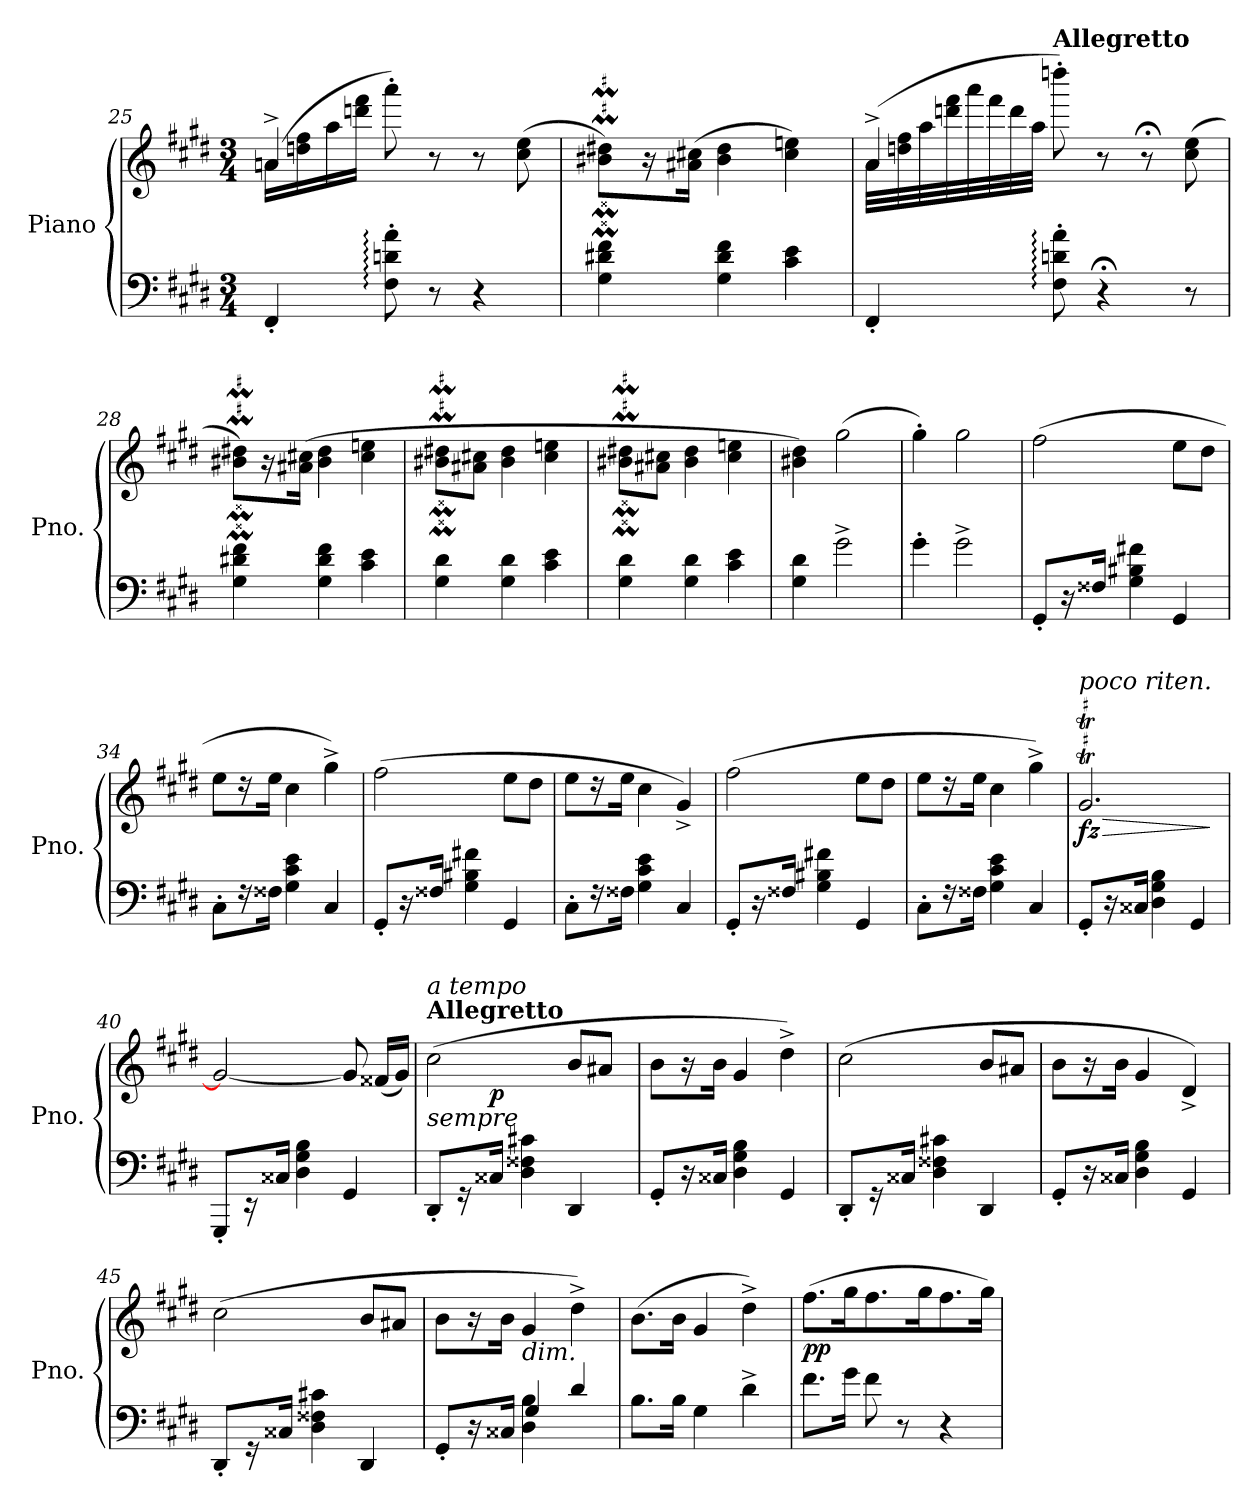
**kern	**kern	**dynam
*part1	*part1	*part1
*staff2	*staff1	*staff1/2
*I"Piano	*	*
*I'Pno.	*	*
*clefF4	*clefG2	*
*k[f#c#g#d#]	*k[f#c#g#d#]	*
*M3/4	*M3/4	*
=25	=25	=25
*	*^	*
4FF#'/	(>4an^/	16a\LL	.
.	.	16ddn!\ 16ff#!\	.
.	.	16aa!\	.
.	.	16dddn!\ 16fff#!\JJ	.
8F#\:' 8dn\:' 8a\:'	8reyy	8aaa'\)	.
8r	8r	4.ryy	.
4r	8r	.	.
.	(>8cc#\ 8ee\	.	.
*	*v	*v	*
=26	=26	=26
4G#\ 4d#X\ 4f#\	8b#X\M 8dd#X\ML)	.
.	16r	.
.	(>16a#X\ 16cc#\Jk	.
4G#\ 4d#\ 4f#\	4b#\ 4dd#\	.
4c#\ 4e\	4cc#\ 4ee\)	.
!!LO:PB:g=z
=27	=27	=27
*	*MM86	*
*	*^	*
4FF#'/	(>4a^/	32a\LLL	.
.	.	32ddn!\ 32ff#!\	.
.	.	32aa!\	.
.	.	32dddn!\ 32fff#!\	.
.	.	32aaa!\	.
.	.	32fff#!\	.
.	.	32ddd!\	.
.	.	32aa!\JJJ	.
!	!LO:TX:a:B:t=Allegretto	!	!
8F#\:' 8dn\:' 8a\:'	8reyy	8ddddn'\)	.
4r;<	8r	4.ryy	.
.	8r;<	.	.
8r	(>8cc#\ 8ee\	.	.
*	*v	*v	*
=28	=28	=28
4G#\ 4d#X\ 4f#\	8b#X\M 8dd#X\ML)	.
.	16r	.
.	(>16a#X\ 16cc#\Jk	.
4G#\ 4d#\ 4f#\	4b#\ 4dd#\	.
4c#\ 4e\	4cc#\ 4ee\	.
=29	=29	=29
4G#\ 4d#\	8b#X\M 8dd#X\ML	.
.	8a#X\ 8cc#\J	.
4G#\ 4d#\	4b#\ 4dd#\	.
4c#\ 4e\	4cc#\ 4ee\	.
=30	=30	=30
4G#\ 4d#\	8b#X\M 8dd#X\ML	.
.	8a#X\ 8cc#\J	.
4G#\ 4d#\	4b#\ 4dd#\	.
4c#\ 4e\	4cc#\ 4ee\	.
=31	=31	=31
4G#\ 4d#\	4b#X\ 4dd#\)	.
2g#^\	(>2gg#\	.
=32	=32	=32
4g#'\	4gg#'\)	.
2g#^\	2gg#\	.
!!LO:LB:g=z
=33	=33	=33
8GG#'/L	(>2ff#\	.
16r	.	.
16F##X/Jk	.	.
4G#\ 4B#X\ 4f#X\	.	.
4GG#/	8ee\L	.
.	8dd#\J	.
=34	=34	=34
8C#'\L	8ee\L	.
16r	16rdd	.
16F##X\Jk	16ee\Jk	.
4G#\ 4c#\ 4e\	4cc#\	.
4C#/	4gg#^\)	.
=35	=35	=35
8GG#'/L	(>2ff#\	.
16r	.	.
16F##X/Jk	.	.
4G#\ 4B#X\ 4f#X\	.	.
4GG#/	8ee\L	.
.	8dd#\J	.
=36	=36	=36
8C#'\L	8ee\L	.
16r	16rdd	.
16F##X\Jk	16ee\Jk	.
4G#\ 4c#\ 4e\	4cc#\	.
4C#/	4g#^/)	.
=37	=37	=37
8GG#'/L	(>2ff#\	.
16r	.	.
16F##X/Jk	.	.
4G#\ 4B#X\ 4f#X\	.	.
4GG#/	8ee\L	.
.	8dd#\J	.
=38	=38	=38
8C#'\L	8ee\L	.
16r	16rdd	.
16F##X\Jk	16ee\Jk	.
4G#\ 4c#\ 4e\	4cc#\	.
4C#/	4gg#^\)	.
!!LO:LB:g=z
=39	=39	=39
*	*MM110	*
!	!LO:TX:a:i:t=poco riten.	!
!	!	!LO:HP:b
!	!	!LO:DY:n=1:b
8GG#'/L	[2.g#/T 2.a#X/yyT	> fz
16r	.	.
16C##X/Jk	.	.
*	*MM105	*
4D#\ 4G#\ 4B\	.	.
*	*MM100	*
4GG#/	.	.
.	.	]
=40	=40	=40
*	*MM95	*
8GGG#'/L	2g#/_	.
16r	.	.
16C##X/Jk	.	.
*	*MM90	*
4D#\ 4G#\ 4B\	.	.
*	*MM85	*
4GG#/	8g#/]	.
.	(<16f##X/LL	.
.	16g#/JJ)	.
=41	=41	=41
*	*^	*
!	!LO:TX:b:i:t=sempre	!	!
!	!LO:TX:a:B:t=Allegretto	!	!
!	!LO:TX:a:i:t=a tempo	!	!
8DD#'/L	(>2cc#\	8.ryy	.
16r	.	.	.
!	!	!	!LO:DY:b
16C##X/Jk	.	2ryy	p
4D#\ 4F##X\ 4c#X\	.	.	.
4DD#/	8b/L	.	.
.	8a#X/J	.	.
.	.	16ryy	.
*	*v	*v	*
=42	=42	=42
8GG#'/L	8b\L	.
16r	16r	.
16C##X/Jk	16b\Jk	.
4D#\ 4G#\ 4B\	4g#/	.
4GG#/	4dd#^\)	.
=43	=43	=43
8DD#'/L	(>2cc#\	.
16r	.	.
16C##X/Jk	.	.
4D#\ 4F##X\ 4c#X\	.	.
4DD#/	8b/L	.
.	8a#X/J	.
!!LO:LB:g=z
=44	=44	=44
8GG#'/L	8b\L	.
16r	16r	.
16C##X/Jk	16b\Jk	.
4D#\ 4G#\ 4B\	4g#/	.
4GG#/	4d#^/)	.
=45	=45	=45
8DD#'/L	(>2cc#\	.
16r	.	.
16C##X/Jk	.	.
4D#\ 4F##X\ 4c#X\	.	.
4DD#/	8b/L	.
.	8a#X/J	.
=46	=46	=46
*^	*	*
8GG#'/L	4ryy	8b\L	.
16r	.	16r	.
16C##X/Jk	.	16b\Jk	.
!	!	!LO:TX:b:i:t=dim.	!
4D#\ 4B\	4G#/	4g#/	.
4rEEyy	4d#/	4dd#^\)	.
*v	*v	*	*
=47	=47	=47
8.B\L	(>8.b\L	.
16B\Jk	16b\Jk	.
4G#\	4g#/	.
4d#^\	4dd#^\)	.
=48	=48	=48
!	!	!LO:DY:b
8.f#\L	(>8.ff#\L	pp
16g#\Jk	16gg#\K	.
8f#\	8.ff#\	.
8r	.	.
.	16gg#\K	.
4r	8.ff#\	.
.	16gg#\Jk)	.
=	=	=
*-	*-	*-
